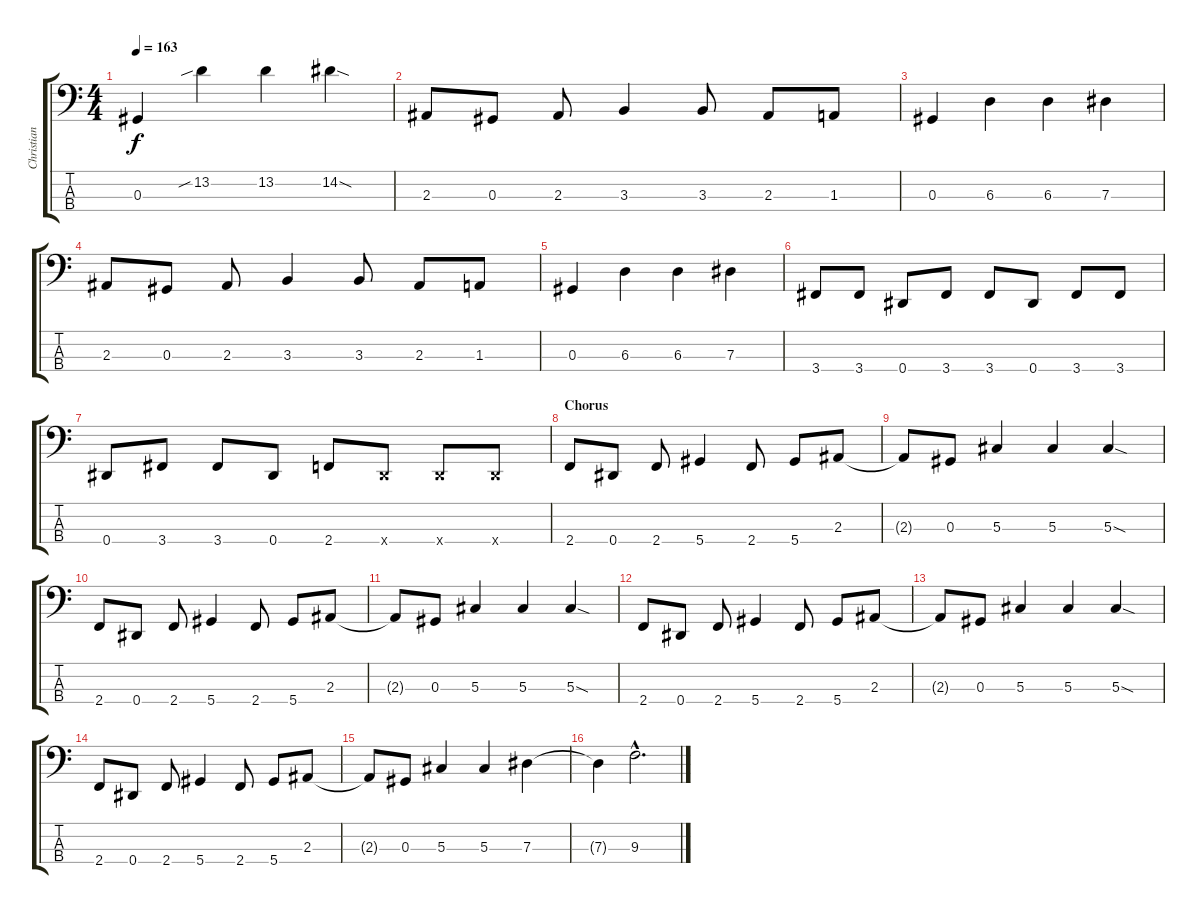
\track ("Christian Grönlund" "Christian ") {instrument electricbasspick}
\staff {score tabs}
\tuning (Gb2 Db2 Ab1 Eb1) {hide}
\ts (4 4)
\tempo 163
\clef f4
\ks c
0.3.4{dy f} 13.2{sib}.4 13.2.4 14.2{sod}.4 |
2.3.8 0.3.8 2.3.8 3.3.4 3.3.8 2.3.8 1.3.8 |
0.3.4 6.3.4 6.3.4 7.3.4 |
2.3.8 0.3.8 2.3.8 3.3.4 3.3.8 2.3.8 1.3.8 |
0.3.4 6.3.4 6.3.4 7.3.4 |
3.4.8 3.4.8 0.4.8 3.4.8 3.4.8 0.4.8 3.4.8 3.4.8 |
0.4.8 3.4.8 3.4.8 0.4.8 2.4.8 0.4{x}.8 0.4{x}.8 0.4{x}.8 |
\section ("" "Chorus")
2.4.8 0.4.8 2.4.8 5.4.4 2.4.8 5.4.8 2.3.8 |
2.3{t}.8 0.3.8 5.3.4 5.3.4 5.3{sod}.4 |
2.4.8 0.4.8 2.4.8 5.4.4 2.4.8 5.4.8 2.3.8 |
2.3{t}.8 0.3.8 5.3.4 5.3.4 5.3{sod}.4 |
2.4.8 0.4.8 2.4.8 5.4.4 2.4.8 5.4.8 2.3.8 |
2.3{t}.8 0.3.8 5.3.4 5.3.4 5.3{sod}.4 |
2.4.8 0.4.8 2.4.8 5.4.4 2.4.8 5.4.8 2.3.8 |
2.3{t}.8 0.3.8 5.3.4 5.3.4 7.3.4 |
7.3{t}.4 9.3{hac}.2{d}
